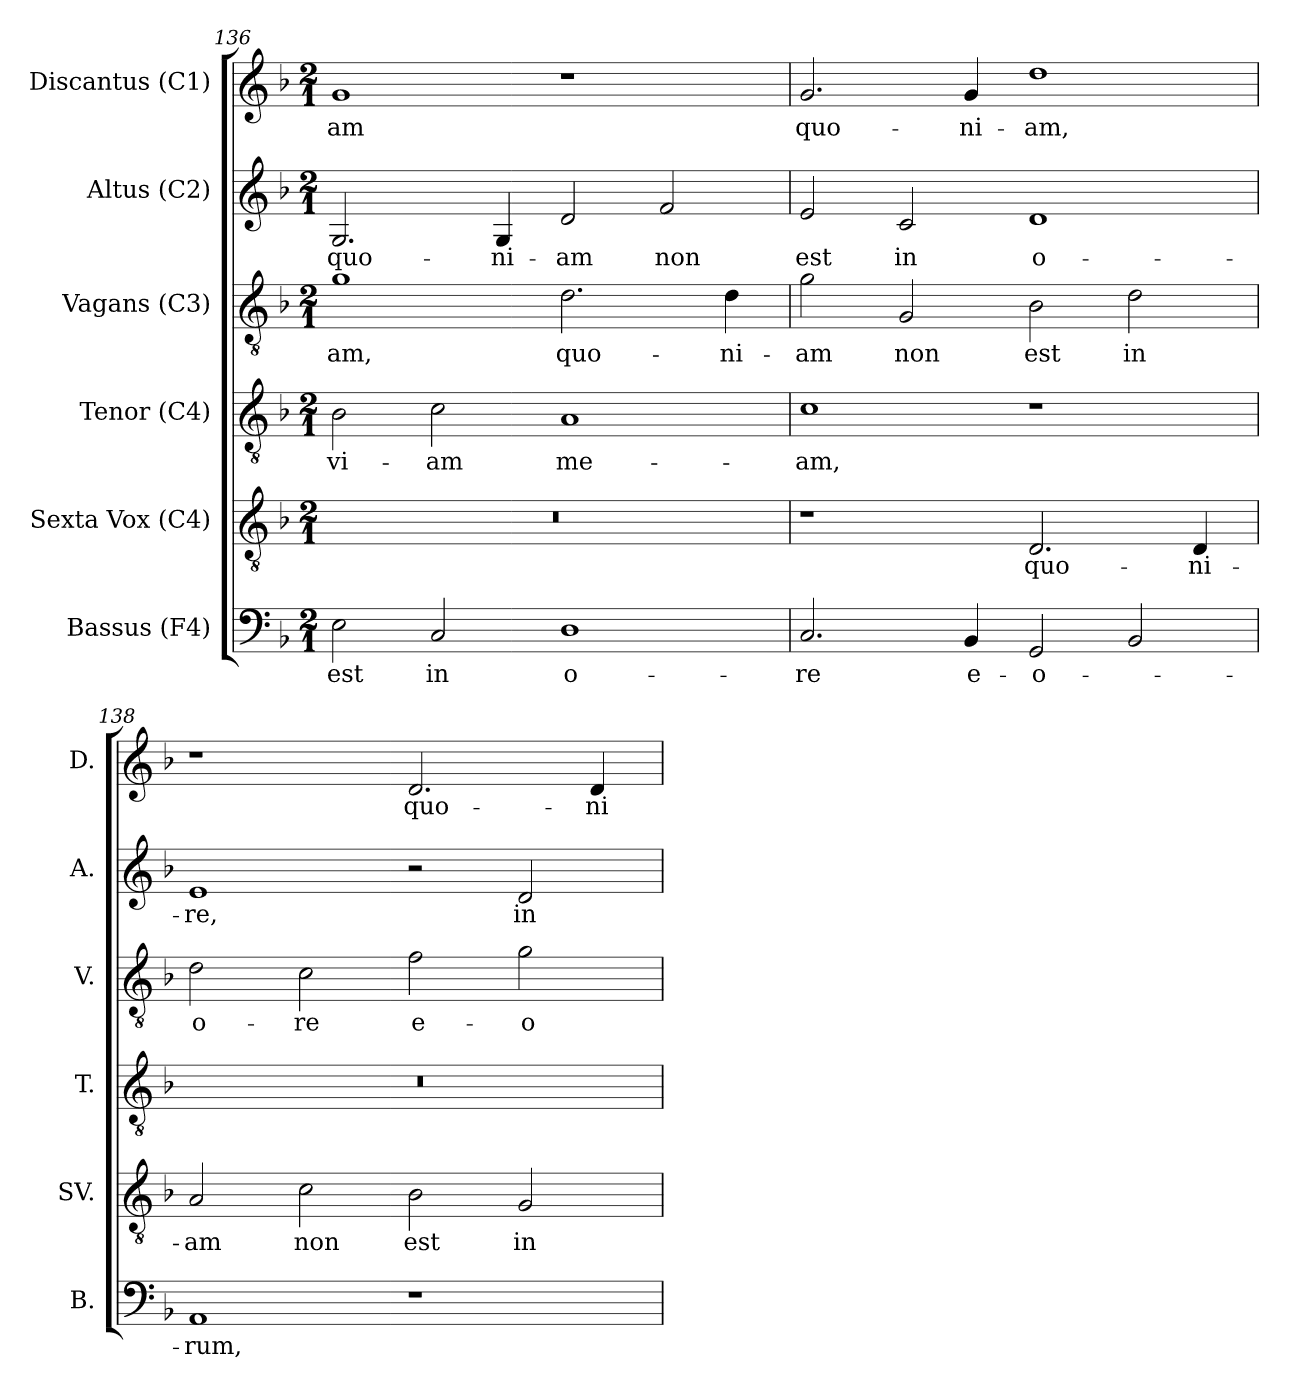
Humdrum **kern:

**kern	**text	**kern	**text	**kern	**text	**kern	**text	**kern	**text	**kern	**text
*part6	*part6	*part5	*part5	*part4	*part4	*part3	*part3	*part2	*part2	*part1	*part1
*staff6	*staff6	*staff5	*staff5	*staff4	*staff4	*staff3	*staff3	*staff2	*staff2	*staff1	*staff1
*I"Bassus (F4)	*	*I"Sexta Vox (C4)	*	*I"Tenor (C4)	*	*I"Vagans (C3)	*	*I"Altus (C2)	*	*I"Discantus (C1)	*
*I'B.	*	*I'SV.	*	*I'T.	*	*I'V.	*	*I'A.	*	*I'D.	*
*clefF4	*	*clefGv2	*	*clefGv2	*	*clefGv2	*	*clefG2	*	*clefG2	*
*	*	*	*	*	*	*ITrd7c12	*	*ITrd7c12	*	*	*
*k[b-]	*	*k[b-]	*	*k[b-]	*	*k[b-]	*	*k[b-]	*	*k[b-]	*
*F:	*	*F:	*	*F:	*	*F:	*	*F:	*	*F:	*
*M2/1	*	*M2/1	*	*M2/1	*	*M2/1	*	*M2/1	*	*M2/1	*
=136	=136	=136	=136	=136	=136	=136	=136	=136	=136	=136	=136
!	!LO:LY:b:color=#000000	!LO:N:vis=1	!	!	!	!	!	!	!	!	!
!	!	!	!	!	!LO:LY:b:color=#000000	!	!	!	!	!	!
!	!	!	!	!	!	!	!LO:LY:b:color=#000000	!	!	!	!
!	!	!	!	!	!	!	!	!	!LO:LY:b:color=#000000	!	!
!	!	!	!	!	!	!	!	!	!	!	!LO:LY:b:color=#000000
2Ei\	est	0r	.	2B-i\	vi-	1Gi	-am,	2.GGi/	quo-	1gi	-am
!	!LO:LY:b:color=#000000	!	!	!	!	!	!	!	!	!	!
!	!	!	!	!	!LO:LY:b:color=#000000	!	!	!	!	!	!
2Ci/	in	.	.	2ci\	-am	.	.	.	.	.	.
!	!	!	!	!	!	!	!	!	!LO:LY:b:color=#000000	!	!
.	.	.	.	.	.	.	.	4GGi/	-ni-	.	.
!	!LO:LY:b:color=#000000	!	!	!	!	!	!	!	!	!	!
!	!	!	!	!	!LO:LY:b:color=#000000	!	!	!	!	!	!
!	!	!	!	!	!	!	!LO:LY:b:color=#000000	!	!	!	!
!	!	!	!	!	!	!	!	!	!LO:LY:b:color=#000000	!	!
1Di	o-	.	.	1Ai	me-	2.Di\	quo-	2Di/	-am	1r	.
!	!	!	!	!	!	!	!	!	!LO:LY:b:color=#000000	!	!
.	.	.	.	.	.	.	.	2Fi/	non	.	.
!	!	!	!	!	!	!	!LO:LY:b:color=#000000	!	!	!	!
.	.	.	.	.	.	4Di\	-ni-	.	.	.	.
!!LO:LB:g=z
=137	=137	=137	=137	=137	=137	=137	=137	=137	=137	=137	=137
!	!LO:LY:b:color=#000000	!	!	!	!	!	!	!	!	!	!
!	!	!	!	!	!LO:LY:b:color=#000000	!	!	!	!	!	!
!	!	!	!	!	!	!	!LO:LY:b:color=#000000	!	!	!	!
!	!	!	!	!	!	!	!	!	!LO:LY:b:color=#000000	!	!
!	!	!	!	!	!	!	!	!	!	!	!LO:LY:b:color=#000000
2.Ci/	-re	1r	.	1ci	-am,	2Gi\	-am	2Ei/	est	2.gi/	quo-
!	!	!	!	!	!	!	!LO:LY:b:color=#000000	!	!	!	!
!	!	!	!	!	!	!	!	!	!LO:LY:b:color=#000000	!	!
.	.	.	.	.	.	2GGi/	non	2Ci/	in	.	.
!	!LO:LY:b:color=#000000	!	!	!	!	!	!	!	!	!	!
!	!	!	!	!	!	!	!	!	!	!	!LO:LY:b:color=#000000
4BB-i/	e-	.	.	.	.	.	.	.	.	4gi/	-ni-
!	!LO:LY:b:color=#000000	!	!	!	!	!	!	!	!	!	!
!	!	!	!LO:LY:b:color=#000000	!	!	!	!	!	!	!	!
!	!	!	!	!	!	!	!LO:LY:b:color=#000000	!	!	!	!
!	!	!	!	!	!	!	!	!	!LO:LY:b:color=#000000	!	!
!	!	!	!	!	!	!	!	!	!	!	!LO:LY:b:color=#000000
2GGi/	-o-	2.Di/	quo-	1r	.	2BB-i\	est	1Di	o-	1ddi	-am,
!	!	!	!	!	!	!	!LO:LY:b:color=#000000	!	!	!	!
2BB-i/	.	.	.	.	.	2Di\	in	.	.	.	.
!	!	!	!LO:LY:b:color=#000000	!	!	!	!	!	!	!	!
.	.	4Di/	-ni-	.	.	.	.	.	.	.	.
=138	=138	=138	=138	=138	=138	=138	=138	=138	=138	=138	=138
!	!LO:LY:b:color=#000000	!	!	!	!	!	!	!	!	!	!
!	!	!	!LO:LY:b:color=#000000	!LO:N:vis=1	!	!	!	!	!	!	!
!	!	!	!	!	!	!	!LO:LY:b:color=#000000	!	!	!	!
!	!	!	!	!	!	!	!	!	!LO:LY:b:color=#000000	!	!
1AAi	-rum,	2Ai/	-am	0r	.	2Di\	o-	1Ei	-re,	1r	.
!	!	!	!LO:LY:b:color=#000000	!	!	!	!	!	!	!	!
!	!	!	!	!	!	!	!LO:LY:b:color=#000000	!	!	!	!
.	.	2ci\	non	.	.	2Ci\	-re	.	.	.	.
!	!	!	!LO:LY:b:color=#000000	!	!	!	!	!	!	!	!
!	!	!	!	!	!	!	!LO:LY:b:color=#000000	!	!	!	!
!	!	!	!	!	!	!	!	!	!	!	!LO:LY:b:color=#000000
1r	.	2B-i\	est	.	.	2Fi\	e-	2r	.	2.di/	quo-
!	!	!	!LO:LY:b:color=#000000	!	!	!	!	!	!	!	!
!	!	!	!	!	!	!	!LO:LY:b:color=#000000	!	!	!	!
!	!	!	!	!	!	!	!	!	!LO:LY:b:color=#000000	!	!
.	.	2Gi/	in	.	.	2Gi\	-o-	2Di/	in	.	.
!	!	!	!	!	!	!	!	!	!	!	!LO:LY:b:color=#000000
.	.	.	.	.	.	.	.	.	.	4di/	-ni-
=	=	=	=	=	=	=	=	=	=	=	=
*-	*-	*-	*-	*-	*-	*-	*-	*-	*-	*-	*-
